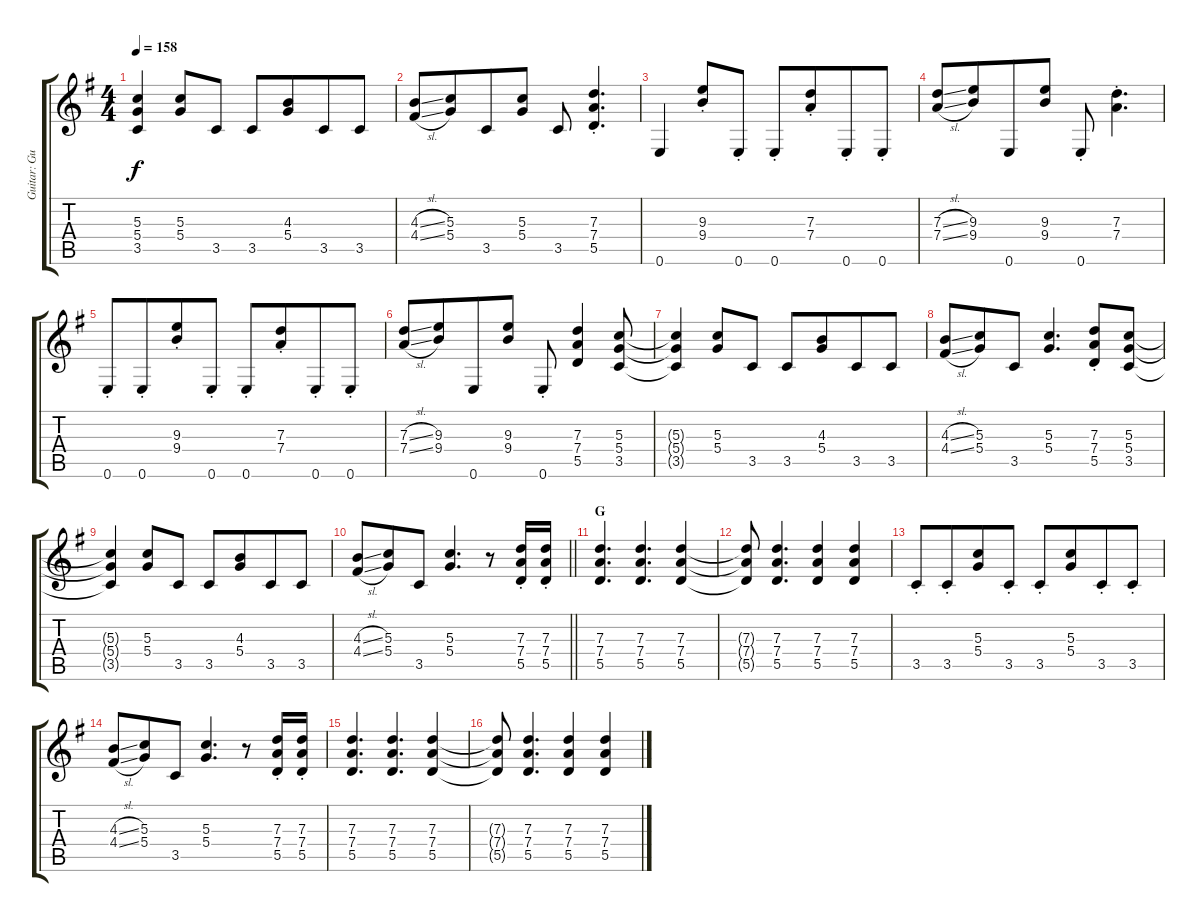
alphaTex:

\track ("Guitar: Guy" "Guitar: Gu") {instrument distortionguitar}
\staff {score tabs}
\tuning (E4 B3 G3 D3 A2 E2) {hide}
\ts (4 4)
\tempo 158
\clef g2
\ks g
(5.3{t} 5.4{t} 3.5{t}).4{dy f} (5.3 5.4).8 3.5.8 3.5.8 (4.3 5.4).8{beam merge} 3.5.8 3.5.8 |
(4.3{sl} 4.4{sl}).8 (5.3 5.4).8{beam merge} 3.5.8 (5.3 5.4).8{beam split} 3.5.8 (7.3{st} 7.4{st} 5.5).4{d} |
0.6.4 (9.3{st} 9.4{st}).8 0.6{st}.8 0.6{st}.8 (7.3{st} 7.4{st}).8{beam merge} 0.6{st}.8 0.6{st}.8 |
(7.3{sl} 7.4{sl}).8 (9.3 9.4).8{beam merge} 0.6.8 (9.3 9.4).8 0.6{st}.8 (7.3{st} 7.4{st}).4{d} |
0.6{st}.8 0.6{st}.8{beam merge} (9.3{st} 9.4{st}).8 0.6{st}.8 0.6{st}.8 (7.3{st} 7.4{st}).8{beam merge} 0.6{st}.8 0.6{st}.8 |
(7.3{sl} 7.4{sl}).8 (9.3 9.4).8{beam merge} 0.6.8 (9.3 9.4).8 0.6{st}.8 (7.3 7.4 5.5).4 (5.3 5.4 3.5).8 |
(5.3{t} 5.4{t} 3.5{t}).4 (5.3 5.4).8 3.5.8 3.5.8 (4.3 5.4).8{beam merge} 3.5.8 3.5.8 |
(4.3{sl} 4.4{sl}).8 (5.3 5.4).8{beam merge} 3.5.8 (5.3 5.4).4{d} (7.3{st} 7.4{st} 5.5).8 (5.3 5.4 3.5).8 |
(5.3{t} 5.4{t} 3.5{t}).4 (5.3 5.4).8 3.5.8 3.5.8 (4.3 5.4).8{beam merge} 3.5.8 3.5.8 |
\barLineRight lightlight
(4.3{sl} 4.4{sl}).8 (5.3 5.4).8{beam merge} 3.5.8 (5.3 5.4).4{d beam split} r.8 (7.3{st} 7.4{st} 5.5).16 (7.3{st} 7.4{st} 5.5).16 |
\section ("" "G")
(7.3 7.4 5.5).4{d} (7.3 7.4 5.5).4{d} (7.3 7.4 5.5).4 |
(7.3{t} 7.4{t} 5.5{t}).8 (7.3 7.4 5.5).4{d} (7.3 7.4 5.5).4 (7.3 7.4 5.5).4 |
3.5{st}.8 3.5{st}.8{beam merge} (5.3 5.4).8 3.5{st}.8 3.5{st}.8 (5.3 5.4).8{beam merge} 3.5{st}.8 3.5{st}.8 |
(4.3{sl} 4.4{sl}).8 (5.3 5.4).8{beam merge} 3.5.8 (5.3 5.4).4{d beam split} r.8 (7.3{st} 7.4{st} 5.5).16 (7.3{st} 7.4{st} 5.5).16 |
(7.3 7.4 5.5).4{d} (7.3 7.4 5.5).4{d} (7.3 7.4 5.5).4 |
(7.3{t} 7.4{t} 5.5{t}).8 (7.3 7.4 5.5).4{d} (7.3 7.4 5.5).4 (7.3 7.4 5.5).4
